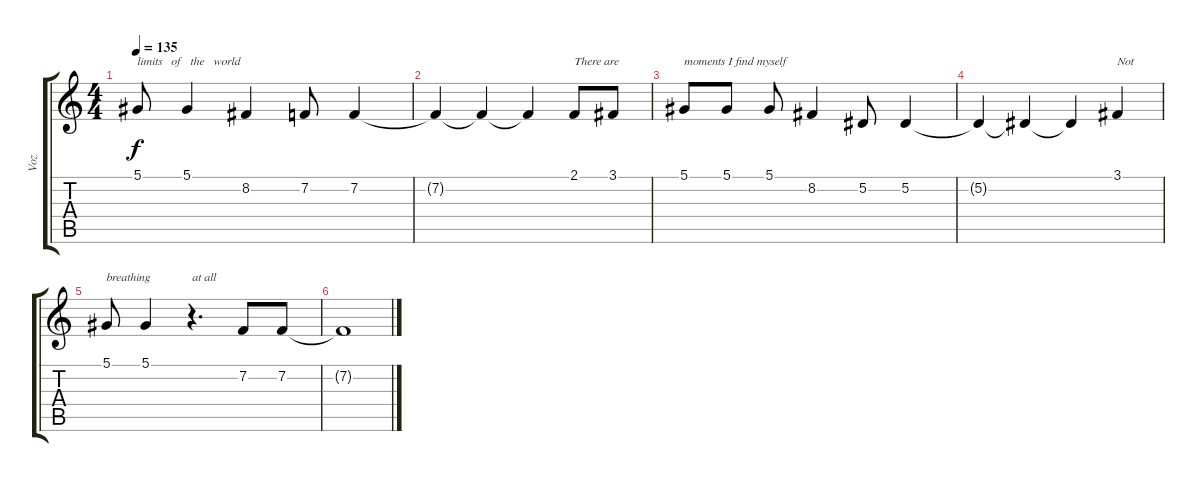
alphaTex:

\track ("Voz" "Voz") {instrument lead6voice}
\staff {score tabs}
\tuning (Eb4 Bb3 Gb3 Db3 Ab2 Eb2) {hide}
\ts (4 4)
\tempo 135
\clef g2
\ks c
5.1.8{txt "limits   of   the   world" dy f} 5.1.4 8.2.4 7.2.8 7.2.4 |
7.2{t}.4 7.2{t}.4 7.2{t}.4 2.1.8{txt "There are"} 3.1.8 |
5.1.8{txt "moments I find myself"} 5.1.8 5.1.8 8.2.4 5.2.8 5.2.4 |
5.2{t}.4 5.2{t}.4 5.2{t}.4 3.1.4{txt "Not"} |
5.1.8{txt "breathing              at all"} 5.1.4 r.4{d} 7.2.8 7.2.8 |
7.2{t}.1
